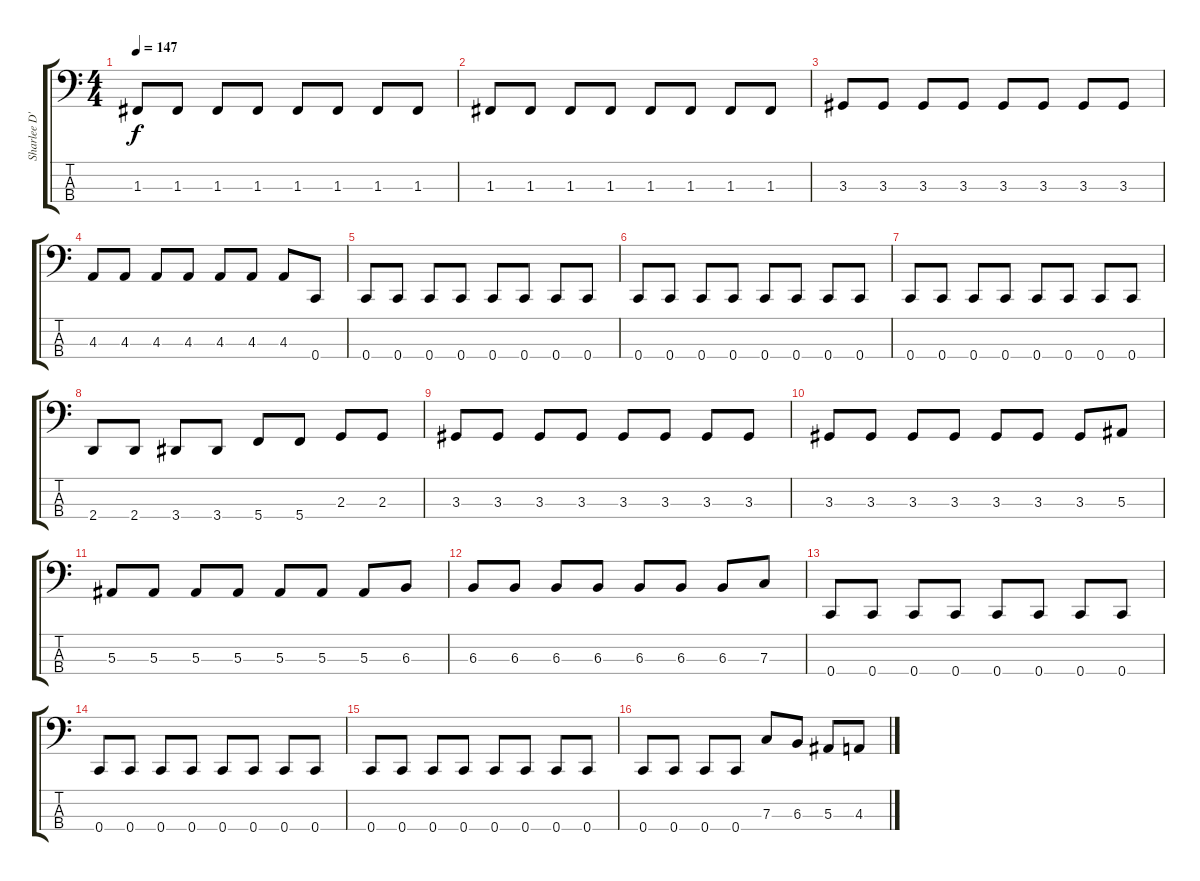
\track ("Sharlee D'Angelo" "Sharlee D'") {instrument electricbasspick}
\staff {score tabs}
\tuning (Eb2 Bb1 F1 C1) {hide}
\ts (4 4)
\tempo 147
\clef f4
\ks c
1.3.8{dy f} 1.3.8 1.3.8 1.3.8 1.3.8 1.3.8 1.3.8 1.3.8 |
1.3.8 1.3.8 1.3.8 1.3.8 1.3.8 1.3.8 1.3.8 1.3.8 |
3.3.8 3.3.8 3.3.8 3.3.8 3.3.8 3.3.8 3.3.8 3.3.8 |
4.3.8 4.3.8 4.3.8 4.3.8 4.3.8 4.3.8 4.3.8 0.4.8 |
0.4.8 0.4.8 0.4.8 0.4.8 0.4.8 0.4.8 0.4.8 0.4.8 |
0.4.8 0.4.8 0.4.8 0.4.8 0.4.8 0.4.8 0.4.8 0.4.8 |
0.4.8 0.4.8 0.4.8 0.4.8 0.4.8 0.4.8 0.4.8 0.4.8 |
2.4.8 2.4.8 3.4.8 3.4.8 5.4.8 5.4.8 2.3.8 2.3.8 |
3.3.8 3.3.8 3.3.8 3.3.8 3.3.8 3.3.8 3.3.8 3.3.8 |
3.3.8 3.3.8 3.3.8 3.3.8 3.3.8 3.3.8 3.3.8 5.3.8 |
5.3.8 5.3.8 5.3.8 5.3.8 5.3.8 5.3.8 5.3.8 6.3.8 |
6.3.8 6.3.8 6.3.8 6.3.8 6.3.8 6.3.8 6.3.8 7.3.8 |
0.4.8 0.4.8 0.4.8 0.4.8 0.4.8 0.4.8 0.4.8 0.4.8 |
0.4.8 0.4.8 0.4.8 0.4.8 0.4.8 0.4.8 0.4.8 0.4.8 |
0.4.8 0.4.8 0.4.8 0.4.8 0.4.8 0.4.8 0.4.8 0.4.8 |
0.4.8 0.4.8 0.4.8 0.4.8 7.3.8 6.3.8 5.3.8 4.3.8
